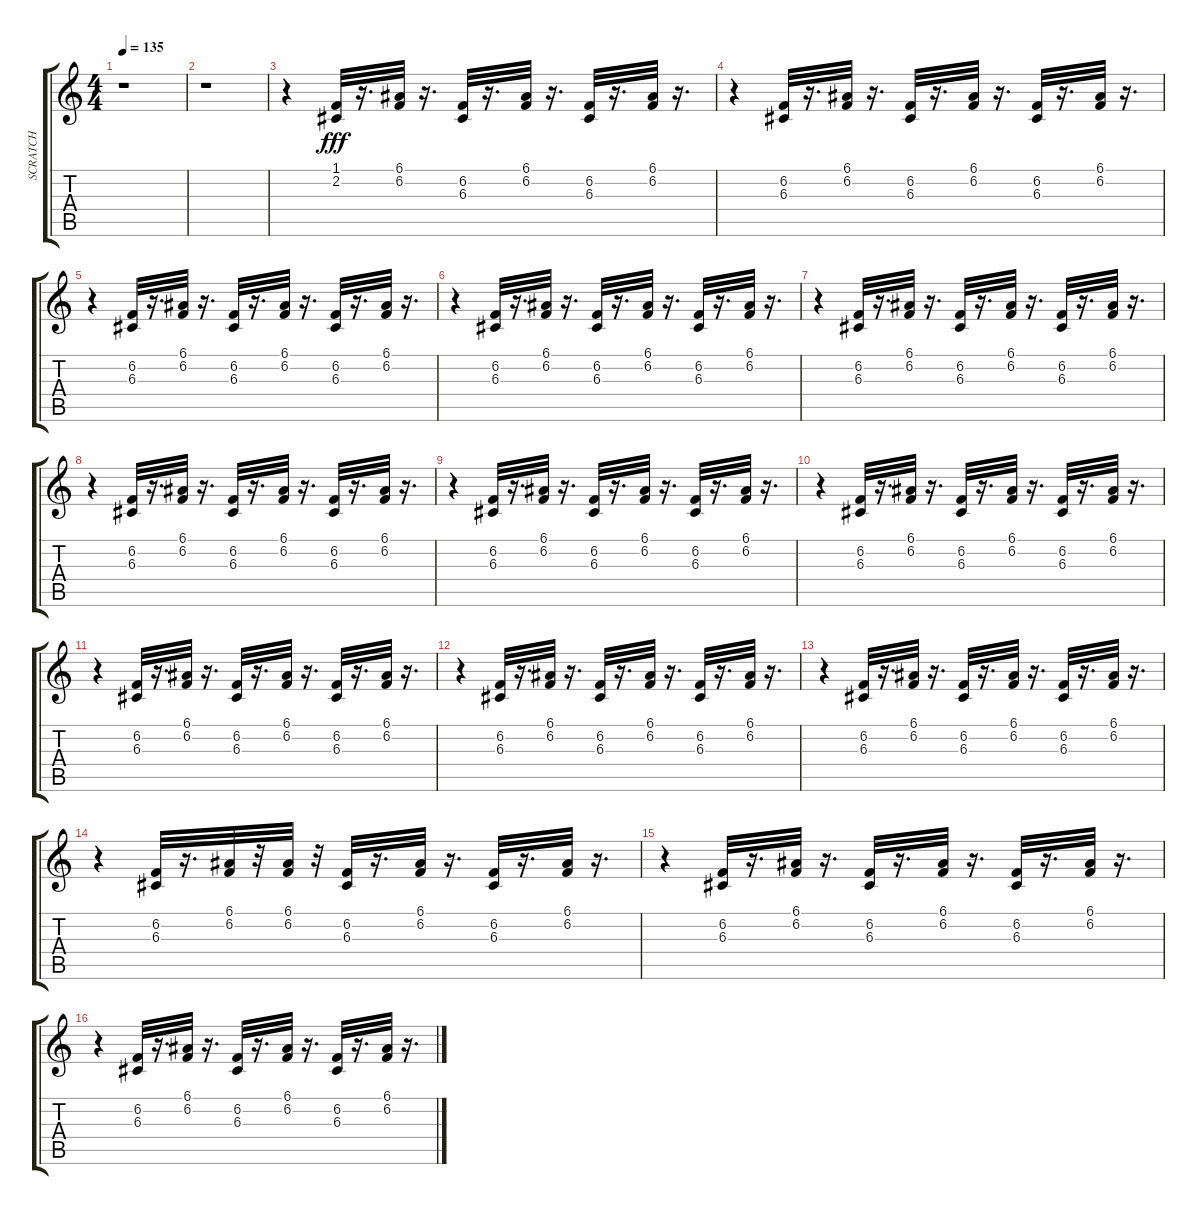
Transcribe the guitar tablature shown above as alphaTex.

\track ("SCRATCH" "SCRATCH") {instrument lead5charang}
\staff {score tabs}
\tuning (E4 B3 G3 D3 A2 E2) {hide}
\ts (4 4)
\tempo 135
\clef g2
\ks c
r.1{dy fff} |
r.1 |
r.4 (1.1 2.2).32 r.16{d} (6.1 6.2).32 r.16{d} (6.2 6.3).32 r.16{d} (6.1 6.2).32 r.16{d} (6.2 6.3).32 r.16{d} (6.1 6.2).32 r.16{d} |
r.4 (6.2 6.3).32 r.16{d} (6.1 6.2).32 r.16{d} (6.2 6.3).32 r.16{d} (6.1 6.2).32 r.16{d} (6.2 6.3).32 r.16{d} (6.1 6.2).32 r.16{d} |
r.4 (6.2 6.3).32 r.16{d} (6.1 6.2).32 r.16{d} (6.2 6.3).32 r.16{d} (6.1 6.2).32 r.16{d} (6.2 6.3).32 r.16{d} (6.1 6.2).32 r.16{d} |
r.4 (6.2 6.3).32 r.16{d} (6.1 6.2).32 r.16{d} (6.2 6.3).32 r.16{d} (6.1 6.2).32 r.16{d} (6.2 6.3).32 r.16{d} (6.1 6.2).32 r.16{d} |
r.4 (6.2 6.3).32 r.16{d} (6.1 6.2).32 r.16{d} (6.2 6.3).32 r.16{d} (6.1 6.2).32 r.16{d} (6.2 6.3).32 r.16{d} (6.1 6.2).32 r.16{d} |
r.4 (6.2 6.3).32 r.16{d} (6.1 6.2).32 r.16{d} (6.2 6.3).32 r.16{d} (6.1 6.2).32 r.16{d} (6.2 6.3).32 r.16{d} (6.1 6.2).32 r.16{d} |
r.4 (6.2 6.3).32 r.16{d} (6.1 6.2).32 r.16{d} (6.2 6.3).32 r.16{d} (6.1 6.2).32 r.16{d} (6.2 6.3).32 r.16{d} (6.1 6.2).32 r.16{d} |
r.4 (6.2 6.3).32 r.16{d} (6.1 6.2).32 r.16{d} (6.2 6.3).32 r.16{d} (6.1 6.2).32 r.16{d} (6.2 6.3).32 r.16{d} (6.1 6.2).32 r.16{d} |
r.4 (6.2 6.3).32 r.16{d} (6.1 6.2).32 r.16{d} (6.2 6.3).32 r.16{d} (6.1 6.2).32 r.16{d} (6.2 6.3).32 r.16{d} (6.1 6.2).32 r.16{d} |
r.4 (6.2 6.3).32 r.16{d} (6.1 6.2).32 r.16{d} (6.2 6.3).32 r.16{d} (6.1 6.2).32 r.16{d} (6.2 6.3).32 r.16{d} (6.1 6.2).32 r.16{d} |
r.4 (6.2 6.3).32 r.16{d} (6.1 6.2).32 r.16{d} (6.2 6.3).32 r.16{d} (6.1 6.2).32 r.16{d} (6.2 6.3).32 r.16{d} (6.1 6.2).32 r.16{d} |
r.4 (6.2 6.3).32 r.16{d} (6.1 6.2).32 r.32 (6.1 6.2).32 r.32 (6.2 6.3).32 r.16{d} (6.1 6.2).32 r.16{d} (6.2 6.3).32 r.16{d} (6.1 6.2).32 r.16{d} |
r.4 (6.2 6.3).32 r.16{d} (6.1 6.2).32 r.16{d} (6.2 6.3).32 r.16{d} (6.1 6.2).32 r.16{d} (6.2 6.3).32 r.16{d} (6.1 6.2).32 r.16{d} |
r.4 (6.2 6.3).32 r.16{d} (6.1 6.2).32 r.16{d} (6.2 6.3).32 r.16{d} (6.1 6.2).32 r.16{d} (6.2 6.3).32 r.16{d} (6.1 6.2).32 r.16{d}
